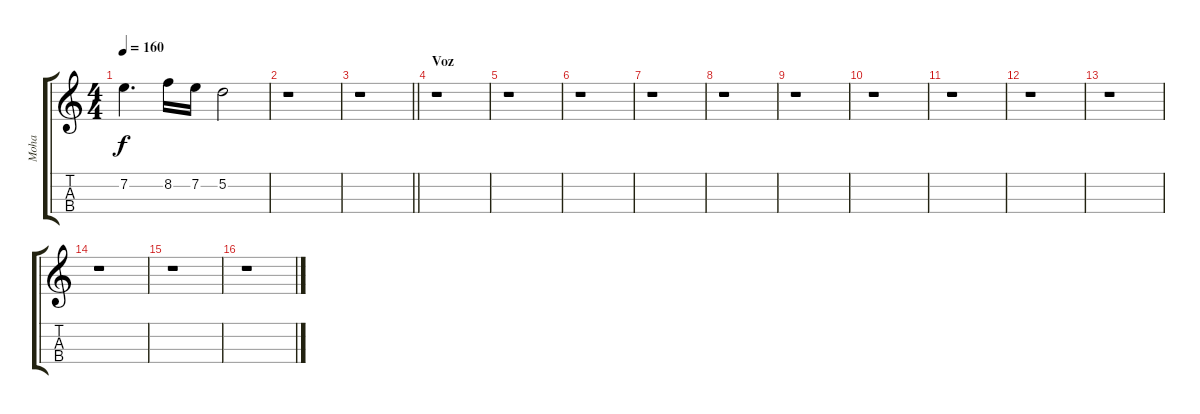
\track ("Moha" "Moha") {instrument violin}
\staff {score tabs}
\tuning (E5 A4 D4 G3) {hide}
\ts (4 4)
\tempo 160
\clef g2
\ks c
7.2.4{d dy f} 8.2.16 7.2.16 5.2.2 |
r.1 |
\barLineRight lightlight
r.1 |
\section ("" "Voz")
r.1 |
r.1 |
r.1 |
r.1 |
r.1 |
r.1 |
r.1 |
r.1 |
r.1 |
r.1 |
r.1 |
r.1 |
r.1
